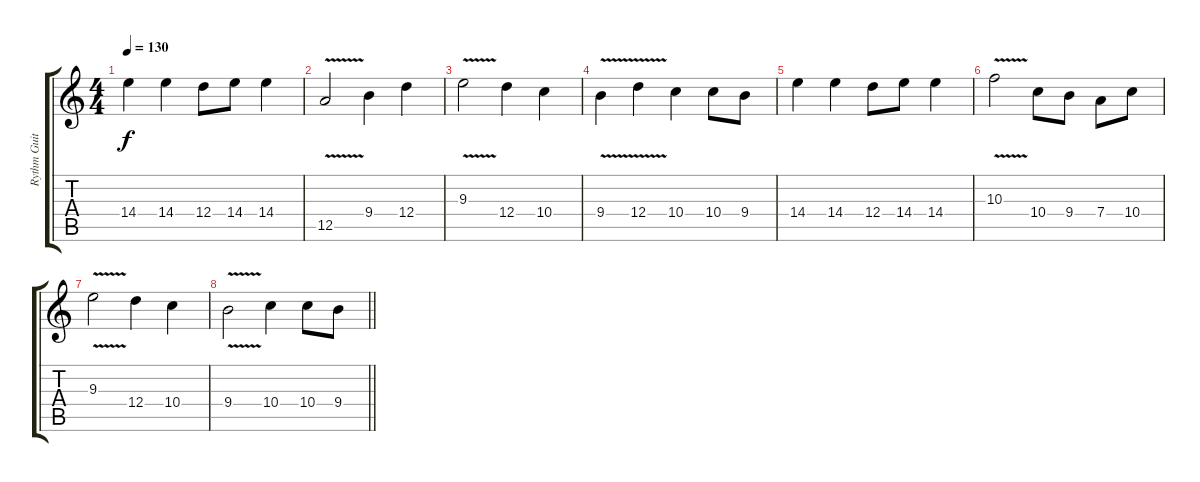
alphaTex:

\track ("Rythm Guitar" "Rythm Guit") {instrument distortionguitar}
\staff {score tabs}
\tuning (E4 B3 G3 D3 A2 E2) {hide}
\ts (4 4)
\tempo 130
\clef g2
\ks c
14.4.4{dy f} 14.4.4 12.4.8 14.4.8 14.4.4 |
12.5{v}.2 9.4.4 12.4.4 |
9.3{v}.2 12.4.4 10.4.4 |
9.4{v}.4 12.4{v}.4 10.4.4 10.4.8 9.4.8 |
14.4.4 14.4.4 12.4.8 14.4.8 14.4.4 |
10.3{v}.2 10.4.8 9.4.8 7.4.8 10.4.8 |
9.3{v}.2 12.4.4 10.4.4 |
\barLineRight lightlight
9.4{v}.2 10.4.4 10.4.8 9.4.8
